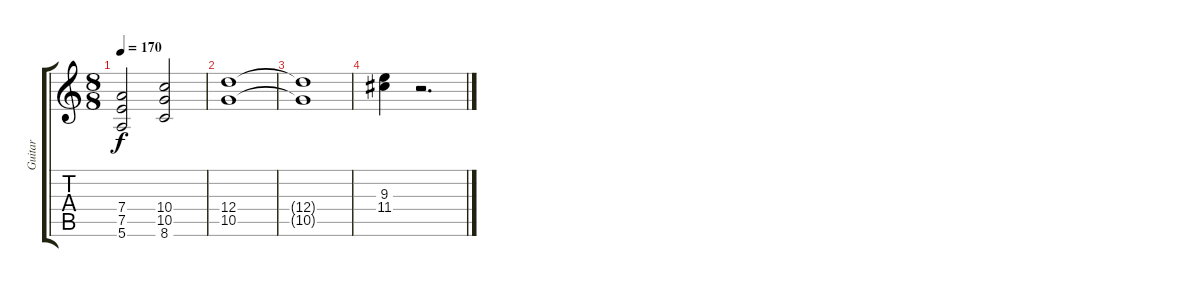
\track ("Guitar" "Guitar") {instrument distortionguitar}
\staff {score tabs}
\tuning (E4 B3 G3 D3 A2 E2) {hide}
\ts (8 8)
\tempo 170
\clef g2
\ks c
(7.4 7.5 5.6).2{dy f} (10.4 10.5 8.6).2 |
(12.4 10.5).1 |
(12.4{t} 10.5{t}).1 |
(9.3 11.4).4 r.2{d}
